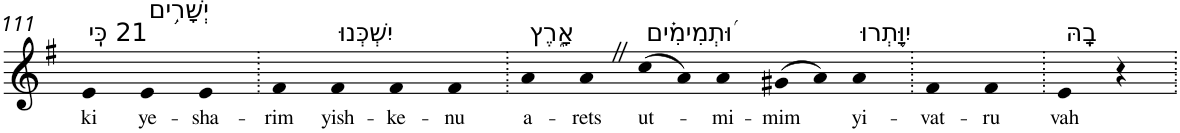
**kern	**text
*part1	*part1
*staff1	*staff1
*I"Piano	*
*I'Pno	*
!!LO:PB:g=z
*clefG2	*
*k[f#]	*
*G:	*
=111	=111
!LO:TX:a:t=21 כִּֽי	!
!	!LO:LY:b
4e	ki
!LO:TX:a:t=יְשָׁרִ֥ים	!
!	!LO:LY:b
4e	ye-
!	!LO:LY:b
4e	-sha-
=112.	=112.
!	!LO:LY:b
4f#	-rim
!LO:TX:a:t=יִשְׁכְּנוּ	!
!	!LO:LY:b
4f#	yish-
!	!LO:LY:b
4f#	-ke-
!	!LO:LY:b
4f#	-nu
=113.	=113.
!LO:TX:a:t=אָ֑רֶץ	!
!	!LO:LY:b
4a	a-
!	!LO:LY:b
4aZ	-rets
!LO:TX:a:t=וּ֝תְמִימִ֗ים	!
!	!LO:LY:b
(>8cc	ut-
8a)	.
!	!LO:LY:b
4a	-mi-
!	!LO:LY:b
(>8g#X	-mim
8a)	.
!LO:TX:a:t=יִוָּ֥תְרוּ	!
!	!LO:LY:b
4a	yi-
=114.	=114.
!	!LO:LY:b
4f#	-vat-
!	!LO:LY:b
4f#	-ru
=115.	=115.
!LO:TX:a:t=בָֽהּ	!
!	!LO:LY:b
4e	vah
4r	.
=.	=.
*-	*-
